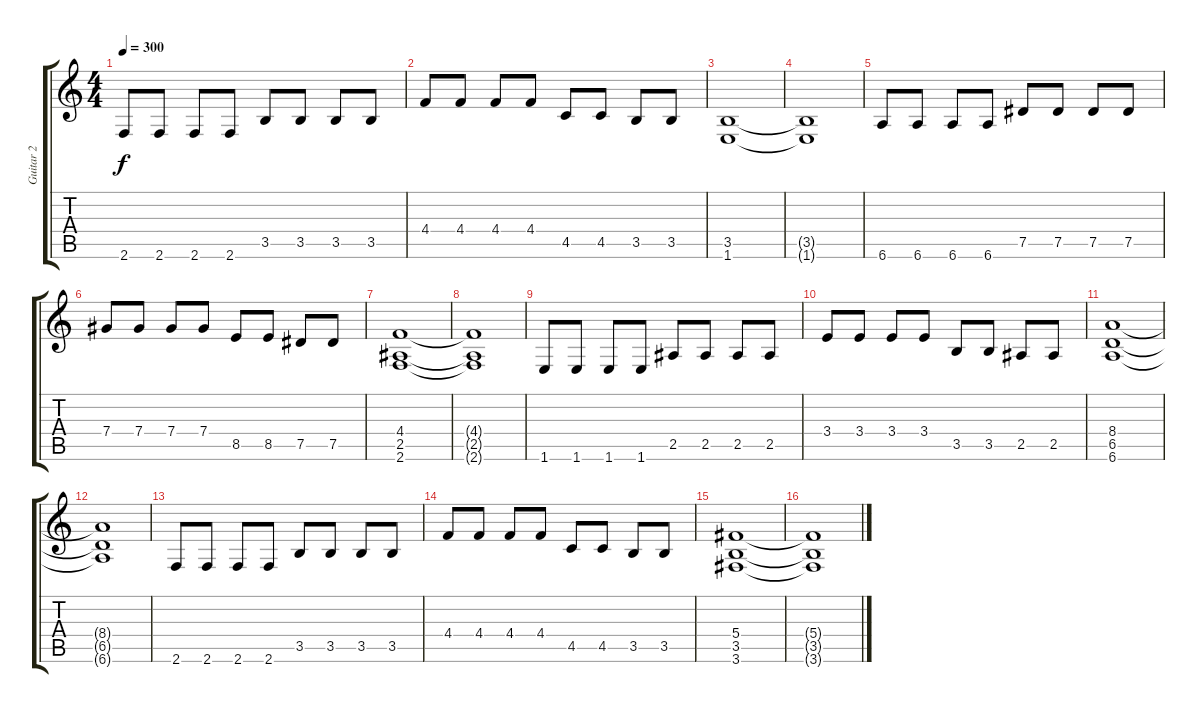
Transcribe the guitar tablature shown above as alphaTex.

\track ("Guitar 2" "Guitar 2") {instrument distortionguitar}
\staff {score tabs}
\tuning (Eb4 Bb3 Gb3 Db3 Ab2 Eb2) {hide}
\ts (4 4)
\tempo 300
\clef g2
\ks c
2.6.8{dy f} 2.6.8 2.6.8 2.6.8 3.5.8 3.5.8 3.5.8 3.5.8 |
4.4.8 4.4.8 4.4.8 4.4.8 4.5.8 4.5.8 3.5.8 3.5.8 |
(3.5 1.6).1 |
(3.5{t} 1.6{t}).1 |
6.6.8 6.6.8 6.6.8 6.6.8 7.5.8 7.5.8 7.5.8 7.5.8 |
7.4.8 7.4.8 7.4.8 7.4.8 8.5.8 8.5.8 7.5.8 7.5.8 |
(4.4 2.5 2.6).1 |
(4.4{t} 2.5{t} 2.6{t}).1 |
1.6.8 1.6.8 1.6.8 1.6.8 2.5.8 2.5.8 2.5.8 2.5.8 |
3.4.8 3.4.8 3.4.8 3.4.8 3.5.8 3.5.8 2.5.8 2.5.8 |
(8.4 6.5 6.6).1 |
(8.4{t} 6.5{t} 6.6{t}).1 |
2.6.8 2.6.8 2.6.8 2.6.8 3.5.8 3.5.8 3.5.8 3.5.8 |
4.4.8 4.4.8 4.4.8 4.4.8 4.5.8 4.5.8 3.5.8 3.5.8 |
(5.4 3.5 3.6).1 |
(5.4{t} 3.5{t} 3.6{t}).1
